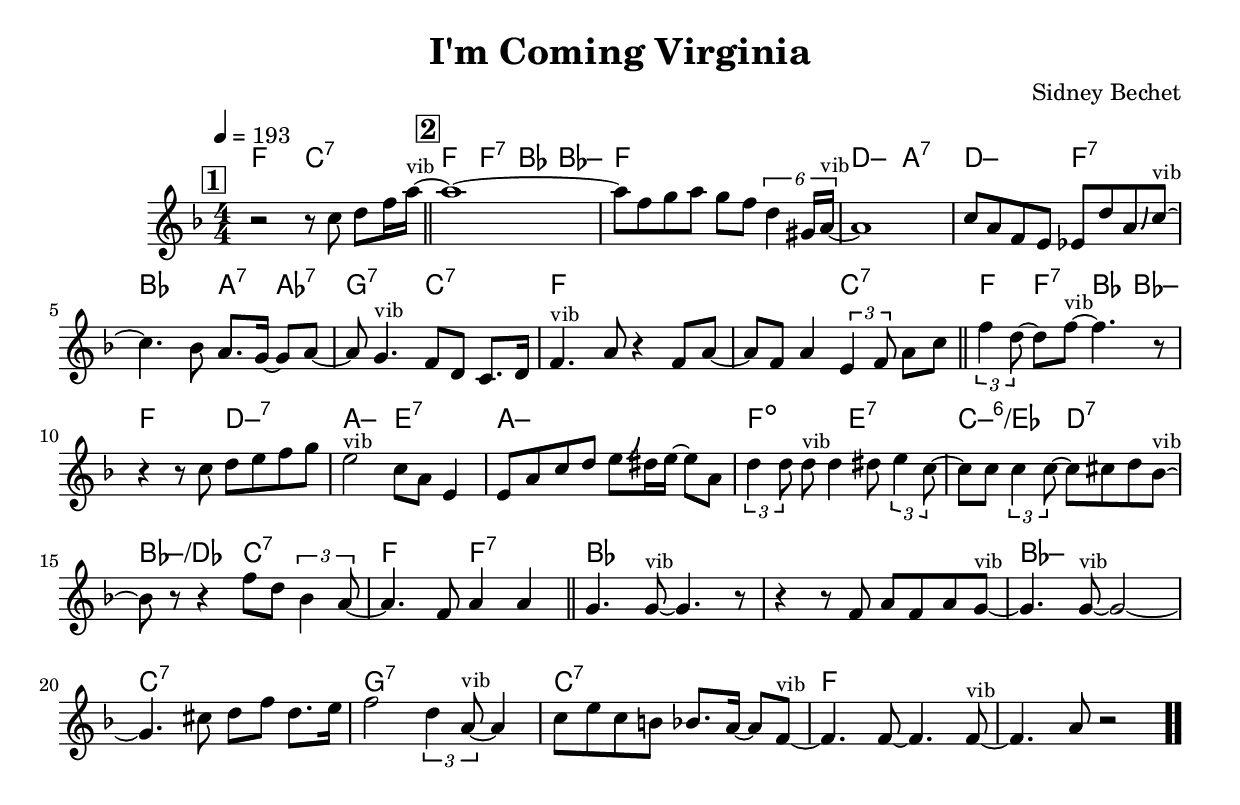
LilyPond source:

\version "2.13.2"

#(ly:set-option 'point-and-click #f)

\header {
  title = "I'm Coming Virginia"
  composer = "Sidney Bechet"
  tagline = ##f
}
global =
{
    \override Staff.TimeSignature #'style = #'()
    \time 4/4
    \clef "treble"
    \key f \major
    \override Rest #'direction = #'0
    \override MultiMeasureRest #'staff-position = #0
}
\score
{
<<
    \transpose c' c'

    \new ChordNames { \chords {
      \set majorSevenSymbol = \markup { "maj7" }
      \set minorChordModifier = \markup { \char ##x2013 }
      | f2 c2:7 
      | f4 f4:7 bes4 bes4:min | f1 | d2:min a2:7 | d2:min f2:7 | bes2 a4:7 aes4:7 | g2:7 c2:7 | f1 | s2 c2:7 
      | f4 f4:7 bes4 bes4:min | f2 d2:min7 | a2:min e2:7 | a1:min | f2:dim e2:7 | c2:min6/es d2:7 | bes2:min/des c2:7 | f2 f2:7 
      | bes1 | s1 | bes1:min | c1:7 | g1:7 | c2:7 s2 | f1|
      }
      }

    \new Staff
    <<
    \transpose c' c'

    {
      \global
  		%\override Score.MetronomeMark #'transparent = ##t
  		%\override Score.MetronomeMark #'stencil = ##f
  		
  		\override HorizontalBracket #'direction = #UP
  		\override HorizontalBracket #'bracket-flare = #'(0 . 0)
  		
  		\override TextSpanner #'dash-fraction = #1.0
  		\override TextSpanner #'bound-details #'left #'text = \markup{ \concat{\draw-line #'(0 . -1.0) \draw-line #'(1.0 . 0) }}
  		\override TextSpanner #'bound-details #'right #'text = \markup{ \concat{ \draw-line #'(1.0 . 0) \draw-line #'(0 . -1.0) }}
          \set Score.markFormatter = #format-mark-box-numbers


      \tempo 4 = 193
      \set Score.currentBarNumber = #0
     
      \bar "||" \mark \default r2 r8 c''8 d''8 f''16 a''16~^\markup{\left-align \small vib} 
      \bar "||" \mark \default a''1~ 
      | a''8 f''8 g''8 a''8 g''8 f''8 \tuplet 6/4 {d''4 gis'16 a'16~^\markup{\left-align \small vib}} 
      | a'1 
      | c''8 a'8 f'8 e'8 es'8 d''8 a'8\bendAfter #+4  c''8~^\markup{\left-align \small vib} 
      | c''4. bes'8 a'8. g'16~ g'8 a'8~ 
      | a'8 g'4.^\markup{\left-align \small vib} f'8 d'8 c'8. d'16 
      | f'4.^\markup{\left-align \small vib} a'8 r4 f'8 a'8~ 
      | a'8 f'8 a'4 \tuplet 3/2 {e'4 f'8} a'8 c''8 
      \bar "||" \tuplet 3/2 {f''4 d''8~} d''8 f''8~^\markup{\left-align \small vib} f''4. r8 
      | r4 r8 c''8 d''8 e''8 f''8 g''8 
      | e''2^\markup{\left-align \small vib} c''8 a'8 e'4 
      | e'8 a'8 c''8 d''8 e''8\bendAfter #+4  dis''16 e''16~ e''8 a'8 
      | \tuplet 3/2 {d''4 d''8} d''8^\markup{\left-align \small vib} d''4 dis''8 \tuplet 3/2 {e''4 c''8~} 
      | c''8 c''8 \tuplet 3/2 {c''4 c''8~} c''8 cis''8 d''8 bes'8~^\markup{\left-align \small vib} 
      | bes'8 r8 r4 f''8 d''8 \tuplet 3/2 {bes'4 a'8~} 
      | a'4. f'8 a'4 a'4 
      \bar "||" g'4. g'8~^\markup{\left-align \small vib} g'4. r8 
      | r4 r8 f'8 a'8 f'8 a'8 g'8~^\markup{\left-align \small vib} 
      | g'4. g'8~^\markup{\left-align \small vib} g'2~ 
      | g'4. cis''8 d''8 f''8 d''8. e''16 
      | f''2 \tuplet 3/2 {d''4 a'8~^\markup{\left-align \small vib}} a'4 
      | c''8 e''8 c''8 b'8 bes'8. a'16~ a'8 f'8~^\markup{\left-align \small vib} 
      | f'4. f'8~ f'4. f'8~^\markup{\left-align \small vib} 
      | f'4. a'8 r2\bar  ".."
    }
    >>
>>    
}
